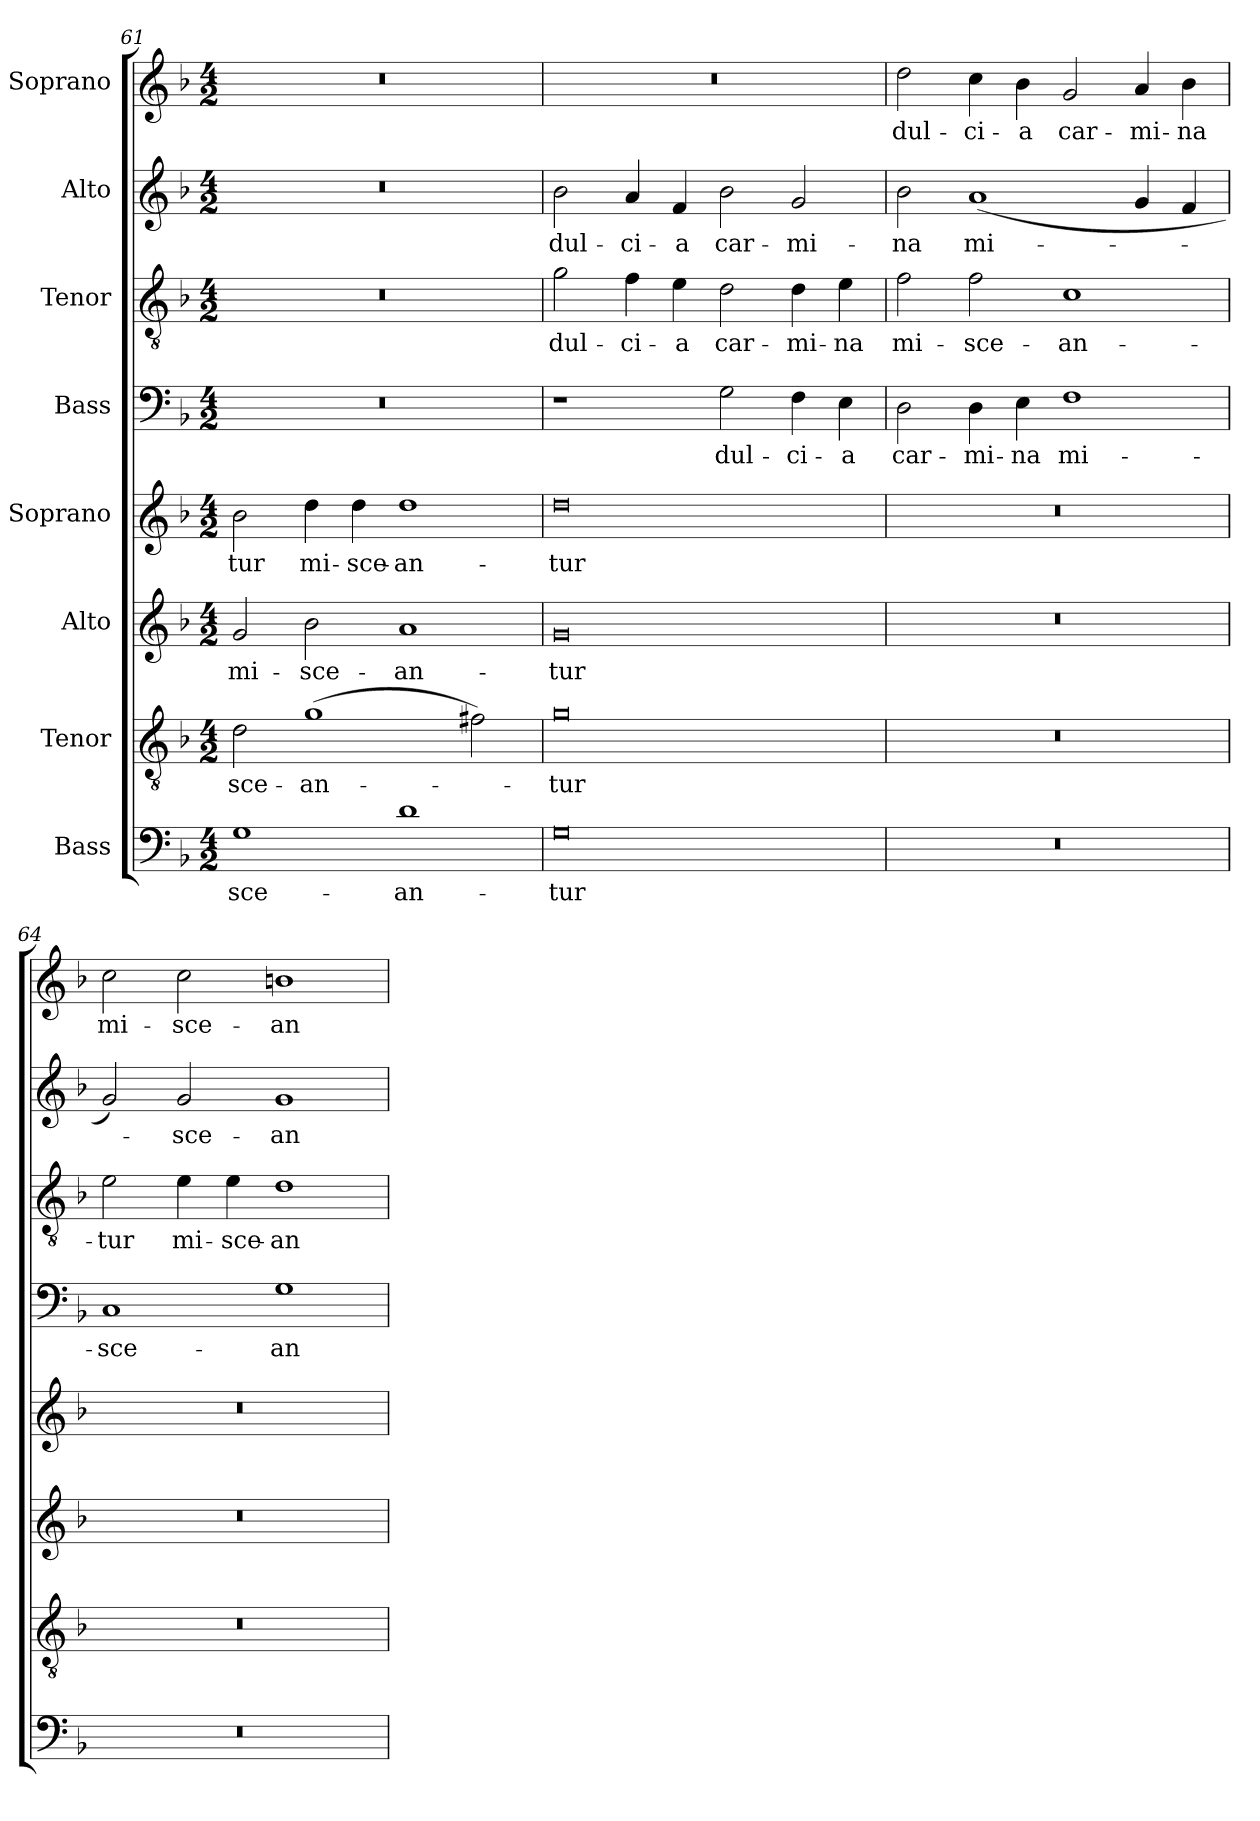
**kern	**text	**kern	**text	**kern	**text	**kern	**text	**kern	**text	**kern	**text	**kern	**text	**kern	**text
*part8	*part8	*part7	*part7	*part6	*part6	*part5	*part5	*part4	*part4	*part3	*part3	*part2	*part2	*part1	*part1
*staff8	*staff8	*staff7	*staff7	*staff6	*staff6	*staff5	*staff5	*staff4	*staff4	*staff3	*staff3	*staff2	*staff2	*staff1	*staff1
*I"Bass	*	*I"Tenor	*	*I"Alto	*	*I"Soprano	*	*I"Bass	*	*I"Tenor	*	*I"Alto	*	*I"Soprano	*
*clefF4	*	*clefGv2	*	*clefG2	*	*clefG2	*	*clefF4	*	*clefGv2	*	*clefG2	*	*clefG2	*
*k[b-]	*	*k[b-]	*	*k[b-]	*	*k[b-]	*	*k[b-]	*	*k[b-]	*	*k[b-]	*	*k[b-]	*
*F:	*	*F:	*	*F:	*	*F:	*	*F:	*	*F:	*	*F:	*	*F:	*
*M4/2	*	*M4/2	*	*M4/2	*	*M4/2	*	*M4/2	*	*M4/2	*	*M4/2	*	*M4/2	*
=61	=61	=61	=61	=61	=61	=61	=61	=61	=61	=61	=61	=61	=61	=61	=61
1G	-sce-	2d\	-sce-	2g/	mi-	2b-\	-tur	0r	.	0r	.	0r	.	0r	.
.	.	(1g	-an-	2b-\	-sce-	4dd\	mi-	.	.	.	.	.	.	.	.
.	.	.	.	.	.	4dd\	-sce-	.	.	.	.	.	.	.	.
1d	-an-	.	.	1a	-an-	1dd	-an-	.	.	.	.	.	.	.	.
.	.	2f#X\)	.	.	.	.	.	.	.	.	.	.	.	.	.
=62	=62	=62	=62	=62	=62	=62	=62	=62	=62	=62	=62	=62	=62	=62	=62
0G	-tur	0g	-tur	0g	-tur	0dd	-tur	1r	.	2g\	dul-	2b-\	dul-	0r	.
.	.	.	.	.	.	.	.	.	.	4f\	-ci-	4a/	-ci-	.	.
.	.	.	.	.	.	.	.	.	.	4e\	-a	4f/	-a	.	.
.	.	.	.	.	.	.	.	2G\	dul-	2d\	car-	2b-\	car-	.	.
.	.	.	.	.	.	.	.	4F\	-ci-	4d\	-mi-	2g/	-mi-	.	.
.	.	.	.	.	.	.	.	4E\	-a	4e\	-na	.	.	.	.
=63	=63	=63	=63	=63	=63	=63	=63	=63	=63	=63	=63	=63	=63	=63	=63
0r	.	0r	.	0r	.	0r	.	2D\	car-	2f\	mi-	2b-\	-na	2dd\	dul-
.	.	.	.	.	.	.	.	4D\	-mi-	2f\	-sce-	(1a	mi-	4cc\	-ci-
.	.	.	.	.	.	.	.	4E\	-na	.	.	.	.	4b-\	-a
.	.	.	.	.	.	.	.	1F	mi-	1c	-an-	.	.	2g/	car-
.	.	.	.	.	.	.	.	.	.	.	.	4g/	.	4a/	-mi-
.	.	.	.	.	.	.	.	.	.	.	.	4f/	.	4b-\	-na
!!LO:PB:g=z
=64	=64	=64	=64	=64	=64	=64	=64	=64	=64	=64	=64	=64	=64	=64	=64
0r	.	0r	.	0r	.	0r	.	1C	-sce-	2e\	-tur	2g/)	.	2cc\	mi-
.	.	.	.	.	.	.	.	.	.	4e\	mi-	2g/	-sce-	2cc\	-sce-
.	.	.	.	.	.	.	.	.	.	4e\	-sce-	.	.	.	.
.	.	.	.	.	.	.	.	1G	-an-	1d	-an-	1g	-an-	1bn	-an-
=	=	=	=	=	=	=	=	=	=	=	=	=	=	=	=
*-	*-	*-	*-	*-	*-	*-	*-	*-	*-	*-	*-	*-	*-	*-	*-
